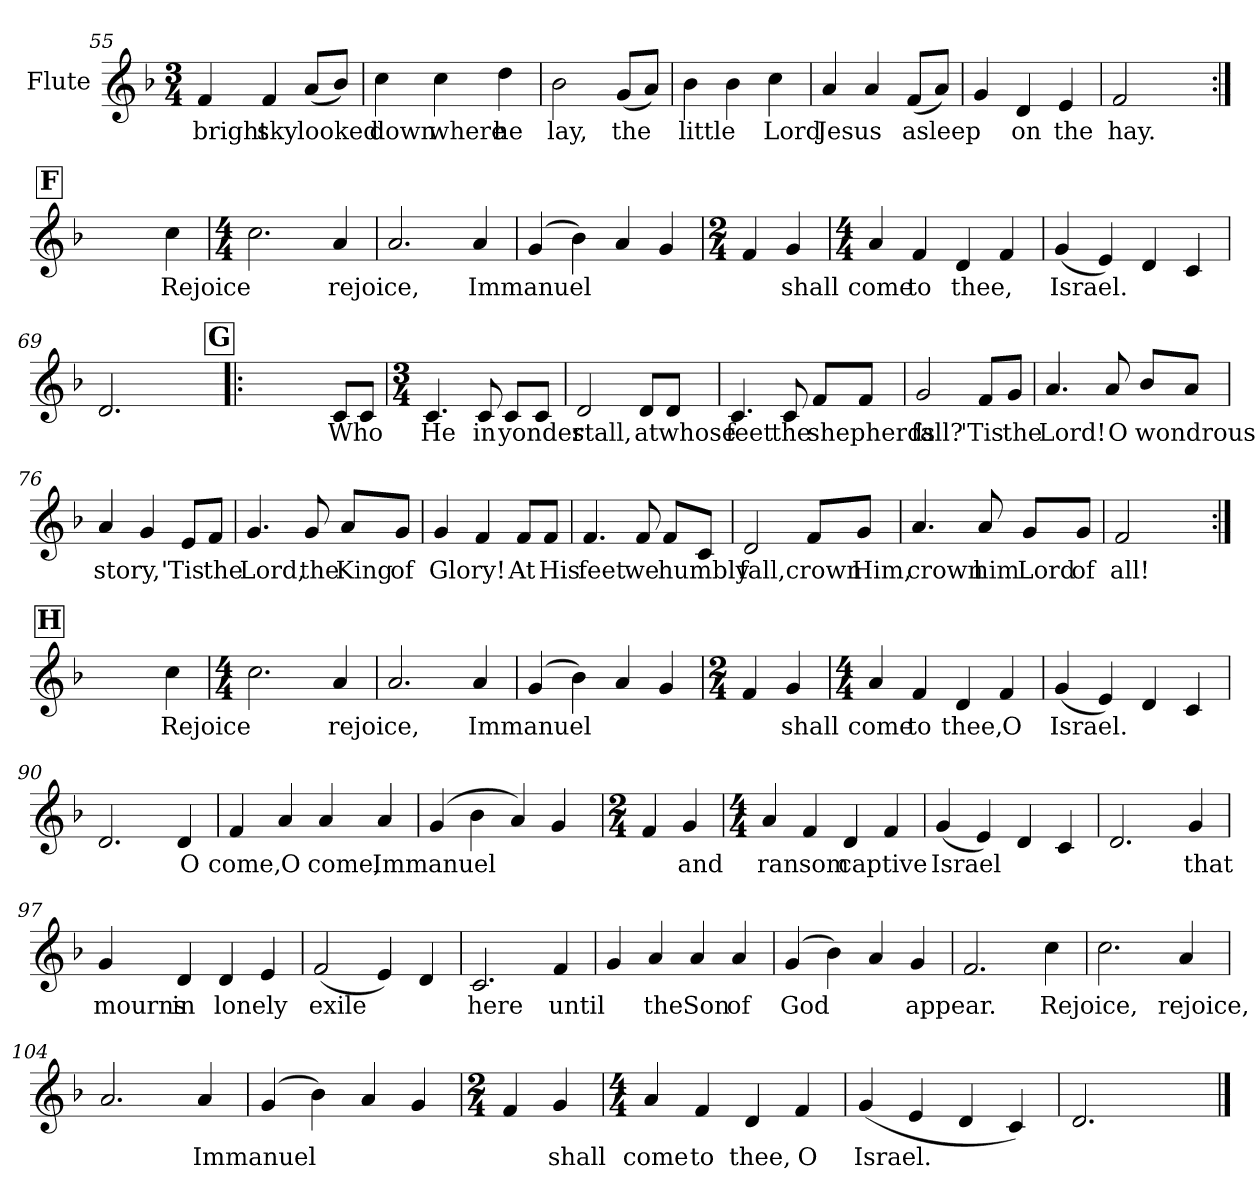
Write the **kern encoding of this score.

**kern	**text
*part1	*part1
*staff1	*staff1
*I"Flute	*
*I'Fl	*
*clefG2	*
*k[b-]	*
*F:	*
*M3/4	*
=55	=55
!	!LO:LY:b
4f/	bright
!	!LO:LY:b
4f/	sky
!	!LO:LY:b
(<8a/L	looked
8b-/J)	.
!!LO:LB:g=z
=56	=56
!	!LO:LY:b
4cc\	down
!	!LO:LY:b
4cc\	where
!	!LO:LY:b
4dd\	he
=57	=57
!	!LO:LY:b
2b-\	lay,
!	!LO:LY:b
(<8g/L	the
8a/J)	.
=58	=58
!	!LO:LY:b
4b-\	little
4b-\	.
!	!LO:LY:b
4cc\	Lord
=59	=59
!	!LO:LY:b
4a/	Jesus
4a/	.
!	!LO:LY:b
(<8f/L	asleep
8a/J)	.
=60	=60
4g/	.
!	!LO:LY:b
4d/	on
!	!LO:LY:b
4e/	the
=61	=61
!	!LO:LY:b
2f/	hay.
4cc\yy	.
!!LO:LB:g=z
!!LO:REH:place=s1:a:B:t=F
=62:|!	=62:|!
2cc\yy	.
!	!LO:LY:b
4cc\	Rejoice
=63	=63
*M4/4	*
2.cc\	.
!	!LO:LY:b
4a/	rejoice,
=64	=64
2.a/	.
!	!LO:LY:b
4a/	Immanuel
=65	=65
(>4g/	.
4b-\)	.
4a/	.
4g/	.
=66	=66
*M2/4	*
4f/	.
!	!LO:LY:b
4g/	shall
=67	=67
*M4/4	*
!	!LO:LY:b
4a/	come
!	!LO:LY:b
4f/	to
!	!LO:LY:b
4d/	thee,
4f/	.
=68	=68
!	!LO:LY:b
(<4g/	Israel.
4e/)	.
4d/	.
4c/	.
!!LO:LB:g=z
=69	=69
2.d/	.
4c/yy	.
!!LO:REH:place=s1:a:B:t=G
=70!|:	=70!|:
2.c/yy	.
!	!LO:LY:b
8c/L	Who
8c/J	.
=71	=71
*M3/4	*
!	!LO:LY:b
4.c/	He
!	!LO:LY:b
8c/	in
!	!LO:LY:b
8c/L	yonder
8c/J	.
=72	=72
!	!LO:LY:b
2d/	stall,
!	!LO:LY:b
8d/L	at
!	!LO:LY:b
8d/J	whose
=73	=73
!	!LO:LY:b
4.c/	feet
!	!LO:LY:b
8c/	the
!	!LO:LY:b
8f/L	shepherds
8f/J	.
!!LO:LB:g=z
=74	=74
!	!LO:LY:b
2g/	fall?
!	!LO:LY:b
8f/L	'Tis
!	!LO:LY:b
8g/J	the
=75	=75
!	!LO:LY:b
4.a/	Lord!
!	!LO:LY:b
8a/	O
!	!LO:LY:b
8b-/L	wondrous
8a/J	.
=76	=76
!	!LO:LY:b
4a/	story,
4g/	.
!	!LO:LY:b
8e/L	'Tis
!	!LO:LY:b
8f/J	the
=77	=77
!	!LO:LY:b
4.g/	Lord,
!	!LO:LY:b
8g/	the
!	!LO:LY:b
8a/L	King
!	!LO:LY:b
8g/J	of
!!LO:LB:g=z
=78	=78
!	!LO:LY:b
4g/	Glory!
4f/	.
!	!LO:LY:b
8f/L	At
!	!LO:LY:b
8f/J	His
=79	=79
!	!LO:LY:b
4.f/	feet
!	!LO:LY:b
8f/	we
!	!LO:LY:b
8f/L	humbly
8c/J	.
=80	=80
!	!LO:LY:b
2d/	fall,
!	!LO:LY:b
8f/L	crown
!	!LO:LY:b
8g/J	Him,
=81	=81
!	!LO:LY:b
4.a/	crown
!	!LO:LY:b
8a/	him
!	!LO:LY:b
8g/L	Lord
!	!LO:LY:b
8g/J	of
=82	=82
!	!LO:LY:b
2f/	all!
4cc\yy	.
!!LO:LB:g=z
!!LO:REH:place=s1:a:B:t=H
=83:|!	=83:|!
2cc\yy	.
!	!LO:LY:b
4cc\	Rejoice
=84	=84
*M4/4	*
2.cc\	.
!	!LO:LY:b
4a/	rejoice,
=85	=85
2.a/	.
!	!LO:LY:b
4a/	Immanuel
=86	=86
(>4g/	.
4b-\)	.
4a/	.
4g/	.
=87	=87
*M2/4	*
4f/	.
!	!LO:LY:b
4g/	shall
=88	=88
*M4/4	*
!	!LO:LY:b
4a/	come
!	!LO:LY:b
4f/	to
!	!LO:LY:b
4d/	thee,
!	!LO:LY:b
4f/	O
!!LO:LB:g=z
=89	=89
!	!LO:LY:b
(<4g/	Israel.
4e/)	.
4d/	.
4c/	.
=90	=90
2.d/	.
!	!LO:LY:b
4d/	O
=91	=91
!	!LO:LY:b
4f/	come,
!	!LO:LY:b
4a/	O
!	!LO:LY:b
4a/	come,
!	!LO:LY:b
4a/	Immanuel
=92	=92
(>4g/	.
4b-\	.
4a/)	.
4g/	.
=93	=93
*M2/4	*
4f/	.
!	!LO:LY:b
4g/	and
!!LO:LB:g=z
=94	=94
*M4/4	*
!	!LO:LY:b
4a/	ransom
4f/	.
!	!LO:LY:b
4d/	captive
4f/	.
=95	=95
!	!LO:LY:b
(<4g/	Israel
4e/)	.
4d/	.
4c/	.
=96	=96
2.d/	.
!	!LO:LY:b
4g/	that
=97	=97
!	!LO:LY:b
4g/	mourns
!	!LO:LY:b
4d/	in
!	!LO:LY:b
4d/	lonely
4e/	.
=98	=98
!	!LO:LY:b
(<2f/	exile
4e/)	.
4d/	.
!!LO:LB:g=z
=99	=99
!	!LO:LY:b
2.c/	here
!	!LO:LY:b
4f/	until
=100	=100
4g/	.
!	!LO:LY:b
4a/	the
!	!LO:LY:b
4a/	Son
!	!LO:LY:b
4a/	of
=101	=101
!	!LO:LY:b
(>4g/	God
4b-\)	.
4a/	.
!	!LO:LY:b
4g/	appear.
=102	=102
2.f/	.
!	!LO:LY:b
4cc\	Rejoice,
=103	=103
2.cc\	.
!	!LO:LY:b
4a/	rejoice,
!!LO:LB:g=z
=104	=104
2.a/	.
!	!LO:LY:b
4a/	Immanuel
=105	=105
(>4g/	.
4b-\)	.
4a/	.
4g/	.
=106	=106
*M2/4	*
4f/	.
!	!LO:LY:b
4g/	shall
=107	=107
*M4/4	*
!	!LO:LY:b
4a/	come
!	!LO:LY:b
4f/	to
!	!LO:LY:b
4d/	thee,
!	!LO:LY:b
4f/	O
=108	=108
!	!LO:LY:b
(<4g/	Israel.
4e/	.
4d/	.
4c/)	.
=109	=109
2.d/	.
4c/yy	.
==	==
*-	*-
